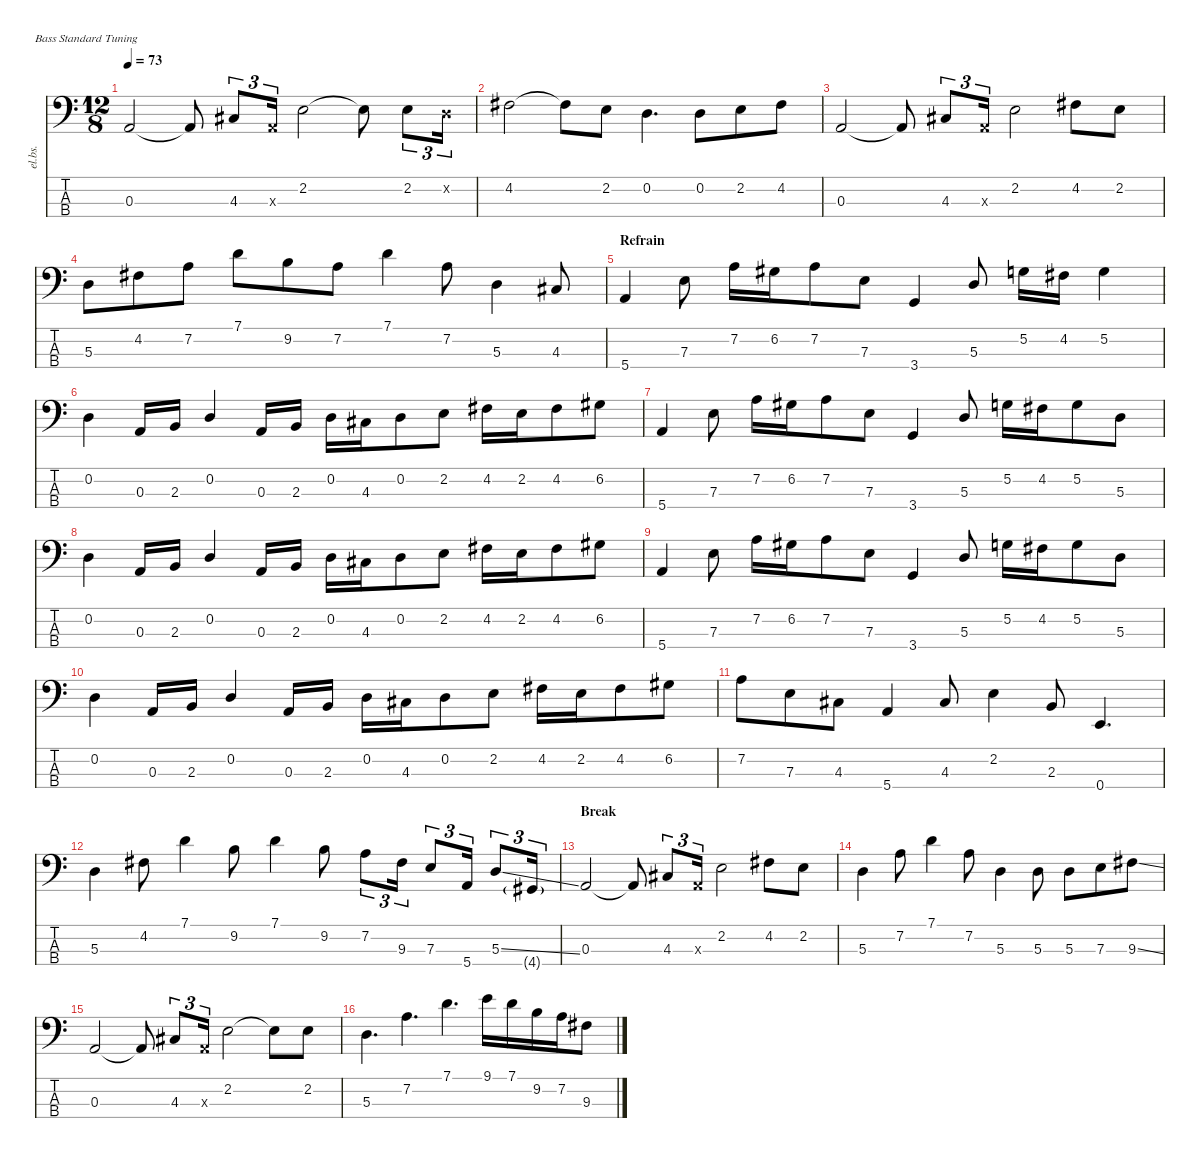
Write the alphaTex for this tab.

\defaultSystemsLayout 4
\hideDynamics
\bracketExtendMode nobrackets
\otherSystemsTrackNameOrientation horizontal
\track ("Bass" "el.bs.") {instrument electricbassfinger}
\staff {score tabs}
\tuning (G2 D2 A1 E1)
\ts (12 8)
\tempo 73
\clef f4
\ks c
0.3.2{dy f beam Up} 0.3{t}.8{beam Up} 4.3{acc #}.8{tu (3 2) beam Up} 0.3{x}.16{tu (3 2) beam Up} 2.2.2{beam Down} 2.2{t}.8{beam Down} 2.2.8{tu (3 2) beam Down} 0.2{x}.16{tu (3 2) beam Down} |
4.2{acc #}.2{beam Down} 4.2{t acc #}.8{beam Down} 2.2.8{beam Down} 0.2.4{d beam Down} 0.2.8{beam Down} 2.2.8{beam Down} 4.2{acc #}.8{beam Down} |
0.3.2{beam Up} 0.3{t}.8{beam Up} 4.3{acc #}.8{tu (3 2) beam Up} 0.3{x}.16{tu (3 2) beam Up} 2.2.2{beam Down} 4.2{acc #}.8{beam Down} 2.2.8{beam Down} |
5.3.8{beam Down} 4.2{acc #}.8{beam Down} 7.2.8{beam Down} 7.1.8{beam Down} 9.2.8{beam Down} 7.2.8{beam Down} 7.1.4{beam Down} 7.2.8{beam Down} 5.3.4{beam Down} 4.3{acc #}.8{beam Up} |
\section ("" "Refrain")
5.4.4{beam Up} 7.3.8{beam Down} 7.2.16{beam Down} 6.2{acc #}.16{beam Down} 7.2.8{beam Down} 7.3.8{beam Down} 3.4.4{beam Up} 5.3.8{beam Up} 5.2.16{beam Down} 4.2{acc #}.16{beam Down} 5.2.4{beam Down} |
0.2.4{beam Down} 0.3.16{beam Up} 2.3.16{beam Up} 0.2.4{beam Up} 0.3.16{beam Up} 2.3.16{beam Up} 0.2.16{beam Down} 4.3{acc #}.16{beam Down} 0.2.8{beam Down} 2.2.8{beam Down} 4.2{acc #}.16{beam Down} 2.2.16{beam Down} 4.2{acc #}.8{beam Down} 6.2{acc #}.8{beam Down} |
5.4.4{beam Up} 7.3.8{beam Down} 7.2.16{beam Down} 6.2{acc #}.16{beam Down} 7.2.8{beam Down} 7.3.8{beam Down} 3.4.4{beam Up} 5.3.8{beam Up} 5.2.16{beam Down} 4.2{acc #}.16{beam Down} 5.2.8{beam Down} 5.3.8{beam Down} |
0.2.4{beam Down} 0.3.16{beam Up} 2.3.16{beam Up} 0.2.4{beam Up} 0.3.16{beam Up} 2.3.16{beam Up} 0.2.16{beam Down} 4.3{acc #}.16{beam Down} 0.2.8{beam Down} 2.2.8{beam Down} 4.2{acc #}.16{beam Down} 2.2.16{beam Down} 4.2{acc #}.8{beam Down} 6.2{acc #}.8{beam Down} |
5.4.4{beam Up} 7.3.8{beam Down} 7.2.16{beam Down} 6.2{acc #}.16{beam Down} 7.2.8{beam Down} 7.3.8{beam Down} 3.4.4{beam Up} 5.3.8{beam Up} 5.2.16{beam Down} 4.2{acc #}.16{beam Down} 5.2.8{beam Down} 5.3.8{beam Down} |
0.2.4{beam Down} 0.3.16{beam Up} 2.3.16{beam Up} 0.2.4{beam Up} 0.3.16{beam Up} 2.3.16{beam Up} 0.2.16{beam Down} 4.3{acc #}.16{beam Down} 0.2.8{beam Down} 2.2.8{beam Down} 4.2{acc #}.16{beam Down} 2.2.16{beam Down} 4.2{acc #}.8{beam Down} 6.2{acc #}.8{beam Down} |
7.2.8{beam Down} 7.3.8{beam Down} 4.3{acc #}.8{beam Down} 5.4.4{beam Up} 4.3{acc #}.8{beam Up} 2.2.4{beam Down} 2.3.8{beam Up} 0.4.4{d beam Up} |
5.3.4{beam Down} 4.2{acc #}.8{beam Down} 7.1.4{beam Down} 9.2.8{beam Down} 7.1.4{beam Down} 9.2.8{beam Down} 7.2.8{tu (3 2) beam Down} 9.3{acc #}.16{tu (3 2) beam Down} 7.3.8{tu (3 2) beam Up} 5.4.16{tu (3 2) beam Up} 5.3{ss}.8{tu (3 2) beam Up} 4.4{g acc #}.16{tu (3 2) beam Up} |
\section ("" "Break")
0.3.2{beam Up} 0.3{t}.8{beam Up} 4.3{acc #}.8{tu (3 2) beam Up} 0.3{x}.16{tu (3 2) beam Up} 2.2.2{beam Down} 4.2{acc #}.8{beam Down} 2.2.8{beam Down} |
5.3.4{beam Down} 7.2.8{beam Down} 7.1.4{beam Down} 7.2.8{beam Down} 5.3.4{beam Down} 5.3.8{beam Down} 5.3.8{beam Down} 7.3.8{beam Down} 9.3{ss acc #}.8{beam Down} |
0.3.2{beam Up} 0.3{t}.8{beam Up} 4.3{acc #}.8{tu (3 2) beam Up} 0.3{x}.16{tu (3 2) beam Up} 2.2.2{beam Down} 2.2{t}.8{beam Down} 2.2.8{beam Down} |
5.3.4{d beam Down} 7.2.4{d beam Down} 7.1.4{d beam Down} 9.1.16{beam Down} 7.1.16{beam Down} 9.2.16{beam Down} 7.2.16{beam Down} 9.3{ss acc #}.8{beam Down}
